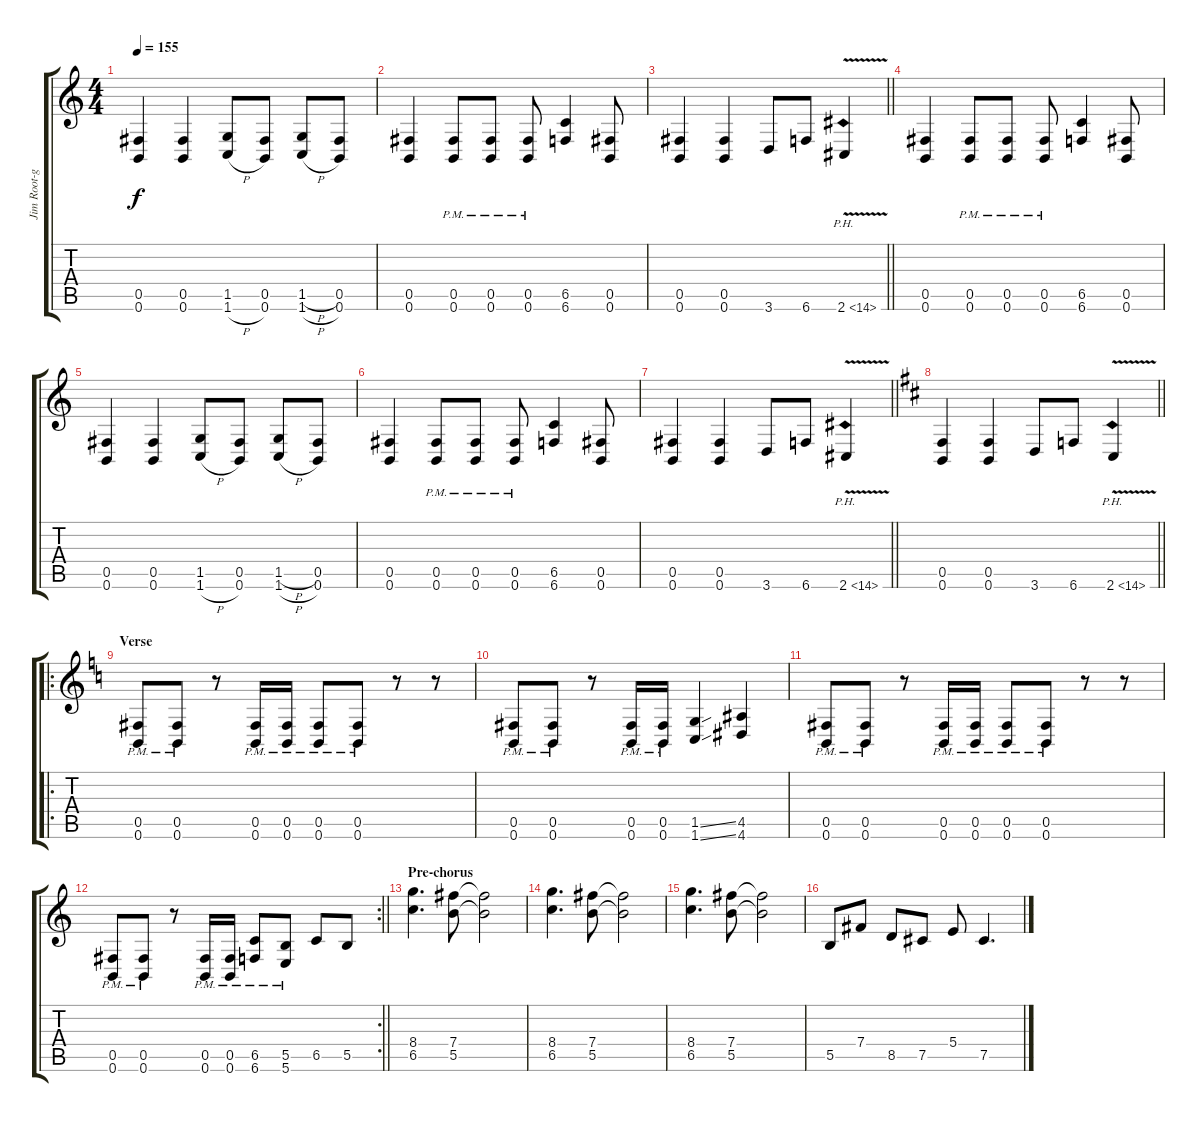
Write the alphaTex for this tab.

\track ("Jim Root-guitar tab" "Jim Root-g") {instrument distortionguitar}
\staff {score tabs}
\tuning (Db4 A3 E3 B2 Gb2 B1) {hide}
\ts (4 4)
\tempo 155
\clef g2
\ks c
(0.5 0.6).4{dy f} (0.5 0.6).4 (1.5 1.6{h}).8 (0.5 0.6).8 (1.5{h} 1.6{h}).8 (0.5 0.6).8 |
(0.5 0.6).4 (0.5{pm} 0.6{pm}).8 (0.5{pm} 0.6{pm}).8 (0.5{pm} 0.6{pm}).8 (6.5 6.6).4 (0.5 0.6).8 |
\barLineRight lightlight
(0.5 0.6).4 (0.5 0.6).4 3.6.8 6.6.8 2.6{ph 12 v}.4 |
(0.5 0.6).4 (0.5{pm} 0.6{pm}).8 (0.5{pm} 0.6{pm}).8 (0.5{pm} 0.6{pm}).8 (6.5 6.6).4 (0.5 0.6).8 |
(0.5 0.6).4 (0.5 0.6).4 (1.5 1.6{h}).8 (0.5 0.6).8 (1.5{h} 1.6{h}).8 (0.5 0.6).8 |
(0.5 0.6).4 (0.5{pm} 0.6{pm}).8 (0.5{pm} 0.6{pm}).8 (0.5{pm} 0.6{pm}).8 (6.5 6.6).4 (0.5 0.6).8 |
\barLineRight lightlight
(0.5 0.6).4 (0.5 0.6).4 3.6.8 6.6.8 2.6{ph 12 v}.4 |
\barLineRight lightlight
\ks d
(0.5 0.6).4 (0.5 0.6).4 3.6.8 6.6.8 2.6{ph 12 v}.4 |
\ro
\section ("" "Verse")
\ks c
(0.5{pm} 0.6{pm}).8 (0.5{pm} 0.6{pm}).8 r.8 (0.5{pm} 0.6{pm}).16 (0.5{pm} 0.6{pm}).16 (0.5{pm} 0.6{pm}).8 (0.5{pm} 0.6{pm}).8 r.8 r.8 |
(0.5{pm} 0.6{pm}).8 (0.5{pm} 0.6{pm}).8 r.8 (0.5{pm} 0.6{pm}).16 (0.5{pm} 0.6{pm}).16 (1.5{ss} 1.6{ss}).4 (4.5 4.6).4 |
(0.5{pm} 0.6{pm}).8 (0.5{pm} 0.6{pm}).8 r.8 (0.5{pm} 0.6{pm}).16 (0.5{pm} 0.6{pm}).16 (0.5{pm} 0.6{pm}).8 (0.5{pm} 0.6{pm}).8 r.8 r.8 |
\rc 2
\barLineRight lightlight
(0.5{pm} 0.6{pm}).8 (0.5{pm} 0.6{pm}).8 r.8 (0.5{pm} 0.6{pm}).16 (0.5{pm} 0.6{pm}).16 (6.5{pm} 6.6{pm}).8 (5.5{pm} 5.6{pm}).8 6.5.8 5.5.8 |
\section ("" "Pre-chorus")
(8.4 6.5).4{d ot 8vb} (7.4 5.5).8{ot 8vb} (7.4{t} 5.5{t}).2{ot 8vb} |
(8.4 6.5).4{d ot 8vb} (7.4 5.5).8{ot 8vb} (7.4{t} 5.5{t}).2{ot 8vb} |
(8.4 6.5).4{d ot 8vb} (7.4 5.5).8{ot 8vb} (7.4{t} 5.5{t}).2{ot 8vb} |
5.5.8 7.4.8 8.5.8 7.5.8 5.4.8 7.5.4{d}
